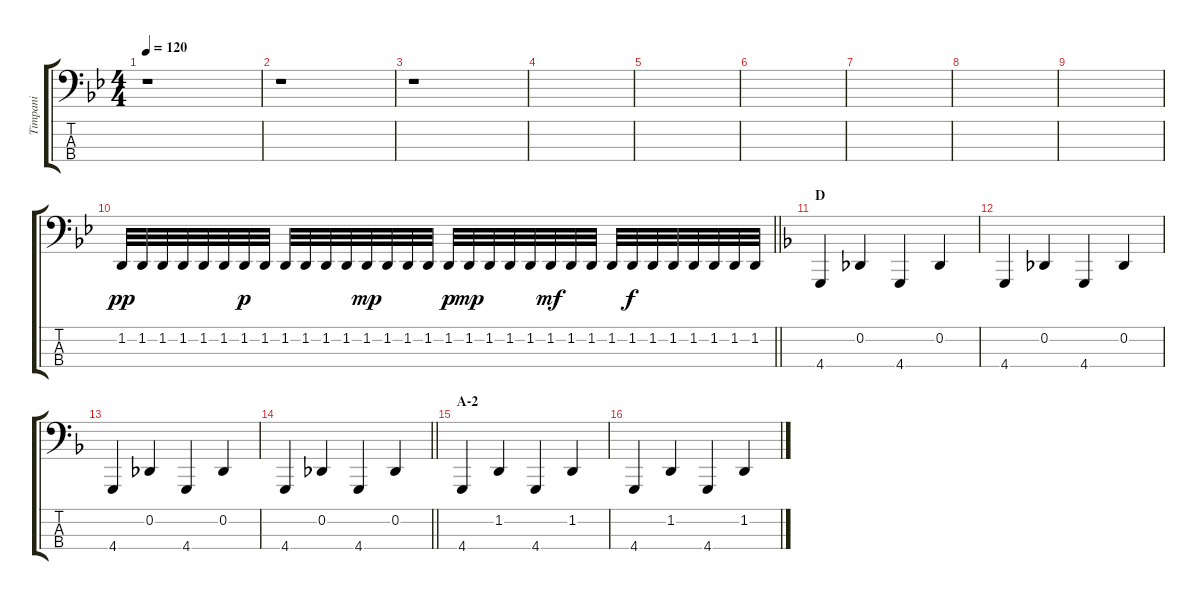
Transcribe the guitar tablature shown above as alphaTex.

\track ("Timpani" "Timpani") {instrument timpani}
\staff {score tabs}
\tuning (Gb2 Db2 Ab1 Eb1) {hide}
\ts (4 4)
\tempo 120
\clef f4
\ks bb
r.1{dy f} |
r.1 |
r.1 |
|
|
|
|
|
|
\barLineRight lightlight
1.2.32{dy pp} 1.2.32 1.2.32 1.2.32 1.2.32 1.2.32 1.2.32{dy p} 1.2.32 1.2.32 1.2.32 1.2.32 1.2.32 1.2.32{dy mp} 1.2.32 1.2.32 1.2.32 1.2.32{dy p} 1.2.32{dy mp} 1.2.32 1.2.32 1.2.32 1.2.32{dy mf} 1.2.32 1.2.32 1.2.32 1.2.32{dy f} 1.2.32 1.2.32 1.2.32 1.2.32 1.2.32 1.2.32 |
\section ("" "D")
\ks f
4.4.4 0.2.4 4.4.4 0.2.4 |
4.4.4 0.2.4 4.4.4 0.2.4 |
4.4.4 0.2.4 4.4.4 0.2.4 |
\barLineRight lightlight
4.4.4 0.2.4 4.4.4 0.2.4 |
\section ("" "A-2")
4.4.4 1.2.4 4.4.4 1.2.4 |
4.4.4 1.2.4 4.4.4 1.2.4
